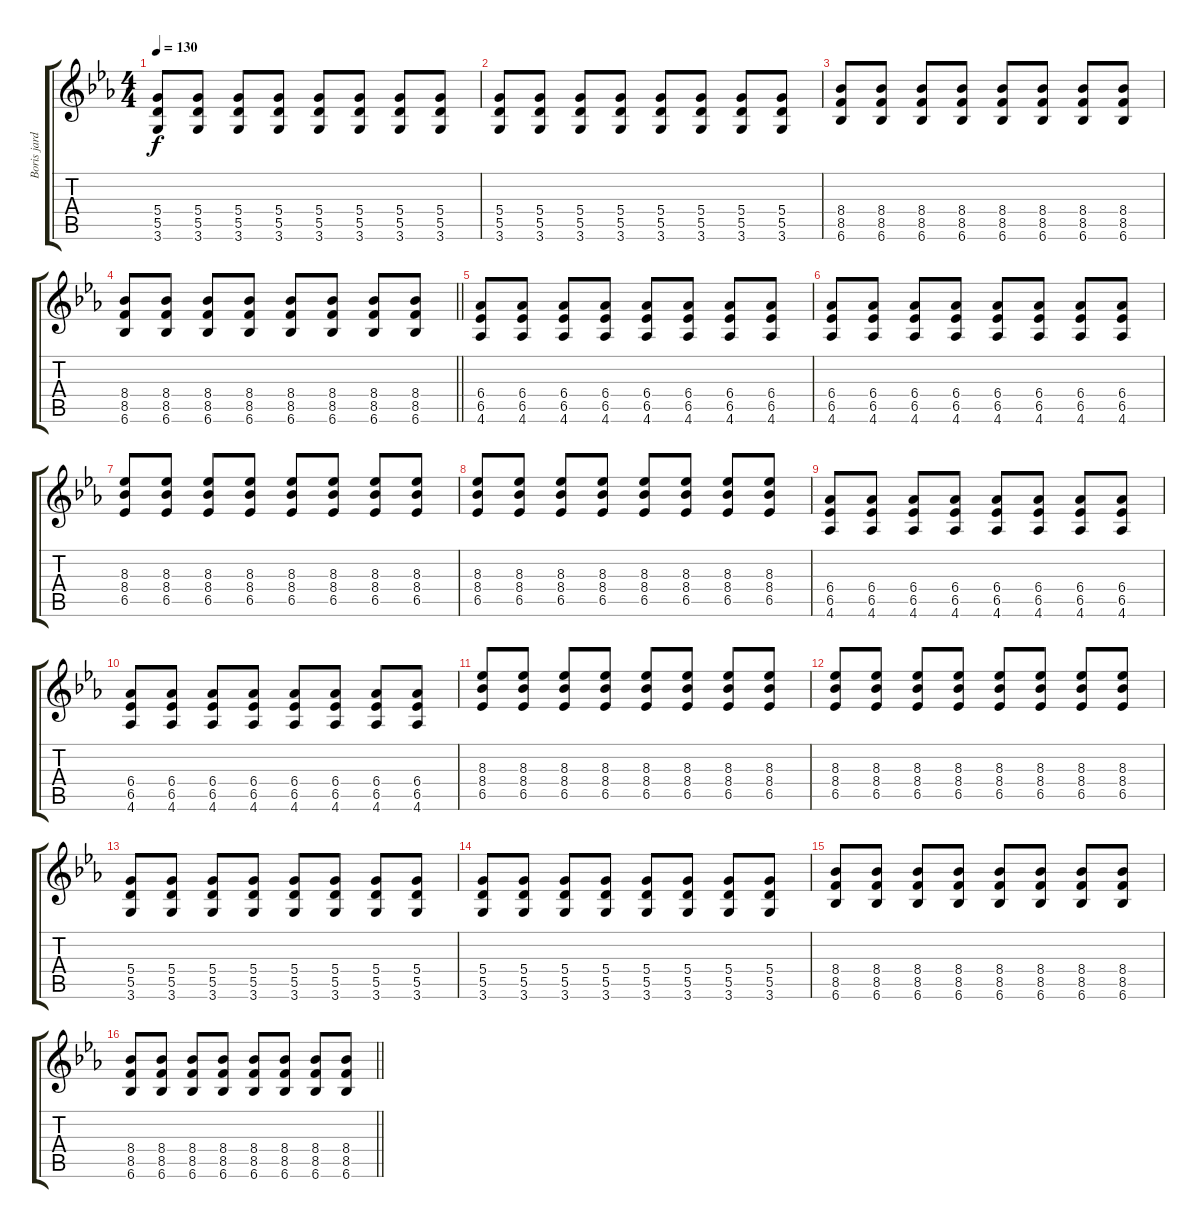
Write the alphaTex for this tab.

\track ("Boris jardel " "Boris jard") {instrument overdrivenguitar}
\staff {score tabs}
\tuning (E4 B3 G3 D3 A2 E2) {hide}
\ts (4 4)
\tempo 130
\clef g2
\ks eb
(5.4 5.5 3.6).8{dy f} (5.4 5.5 3.6).8 (5.4 5.5 3.6).8 (5.4 5.5 3.6).8 (5.4 5.5 3.6).8 (5.4 5.5 3.6).8 (5.4 5.5 3.6).8 (5.4 5.5 3.6).8 |
(5.4 5.5 3.6).8 (5.4 5.5 3.6).8 (5.4 5.5 3.6).8 (5.4 5.5 3.6).8 (5.4 5.5 3.6).8 (5.4 5.5 3.6).8 (5.4 5.5 3.6).8 (5.4 5.5 3.6).8 |
(8.4 8.5 6.6).8 (8.4 8.5 6.6).8 (8.4 8.5 6.6).8 (8.4 8.5 6.6).8 (8.4 8.5 6.6).8 (8.4 8.5 6.6).8 (8.4 8.5 6.6).8 (8.4 8.5 6.6).8 |
\barLineRight lightlight
(8.4 8.5 6.6).8 (8.4 8.5 6.6).8 (8.4 8.5 6.6).8 (8.4 8.5 6.6).8 (8.4 8.5 6.6).8 (8.4 8.5 6.6).8 (8.4 8.5 6.6).8 (8.4 8.5 6.6).8 |
(6.4 6.5 4.6).8 (6.4 6.5 4.6).8 (6.4 6.5 4.6).8 (6.4 6.5 4.6).8 (6.4 6.5 4.6).8 (6.4 6.5 4.6).8 (6.4 6.5 4.6).8 (6.4 6.5 4.6).8 |
(6.4 6.5 4.6).8 (6.4 6.5 4.6).8 (6.4 6.5 4.6).8 (6.4 6.5 4.6).8 (6.4 6.5 4.6).8 (6.4 6.5 4.6).8 (6.4 6.5 4.6).8 (6.4 6.5 4.6).8 |
(8.3 8.4 6.5).8 (8.3 8.4 6.5).8 (8.3 8.4 6.5).8 (8.3 8.4 6.5).8 (8.3 8.4 6.5).8 (8.3 8.4 6.5).8 (8.3 8.4 6.5).8 (8.3 8.4 6.5).8 |
(8.3 8.4 6.5).8 (8.3 8.4 6.5).8 (8.3 8.4 6.5).8 (8.3 8.4 6.5).8 (8.3 8.4 6.5).8 (8.3 8.4 6.5).8 (8.3 8.4 6.5).8 (8.3 8.4 6.5).8 |
(6.4 6.5 4.6).8 (6.4 6.5 4.6).8 (6.4 6.5 4.6).8 (6.4 6.5 4.6).8 (6.4 6.5 4.6).8 (6.4 6.5 4.6).8 (6.4 6.5 4.6).8 (6.4 6.5 4.6).8 |
(6.4 6.5 4.6).8 (6.4 6.5 4.6).8 (6.4 6.5 4.6).8 (6.4 6.5 4.6).8 (6.4 6.5 4.6).8 (6.4 6.5 4.6).8 (6.4 6.5 4.6).8 (6.4 6.5 4.6).8 |
(8.3 8.4 6.5).8 (8.3 8.4 6.5).8 (8.3 8.4 6.5).8 (8.3 8.4 6.5).8 (8.3 8.4 6.5).8 (8.3 8.4 6.5).8 (8.3 8.4 6.5).8 (8.3 8.4 6.5).8 |
(8.3 8.4 6.5).8 (8.3 8.4 6.5).8 (8.3 8.4 6.5).8 (8.3 8.4 6.5).8 (8.3 8.4 6.5).8 (8.3 8.4 6.5).8 (8.3 8.4 6.5).8 (8.3 8.4 6.5).8 |
(5.4 5.5 3.6).8 (5.4 5.5 3.6).8 (5.4 5.5 3.6).8 (5.4 5.5 3.6).8 (5.4 5.5 3.6).8 (5.4 5.5 3.6).8 (5.4 5.5 3.6).8 (5.4 5.5 3.6).8 |
(5.4 5.5 3.6).8 (5.4 5.5 3.6).8 (5.4 5.5 3.6).8 (5.4 5.5 3.6).8 (5.4 5.5 3.6).8 (5.4 5.5 3.6).8 (5.4 5.5 3.6).8 (5.4 5.5 3.6).8 |
(8.4 8.5 6.6).8 (8.4 8.5 6.6).8 (8.4 8.5 6.6).8 (8.4 8.5 6.6).8 (8.4 8.5 6.6).8 (8.4 8.5 6.6).8 (8.4 8.5 6.6).8 (8.4 8.5 6.6).8 |
\barLineRight lightlight
(8.4 8.5 6.6).8 (8.4 8.5 6.6).8 (8.4 8.5 6.6).8 (8.4 8.5 6.6).8 (8.4 8.5 6.6).8 (8.4 8.5 6.6).8 (8.4 8.5 6.6).8 (8.4 8.5 6.6).8
